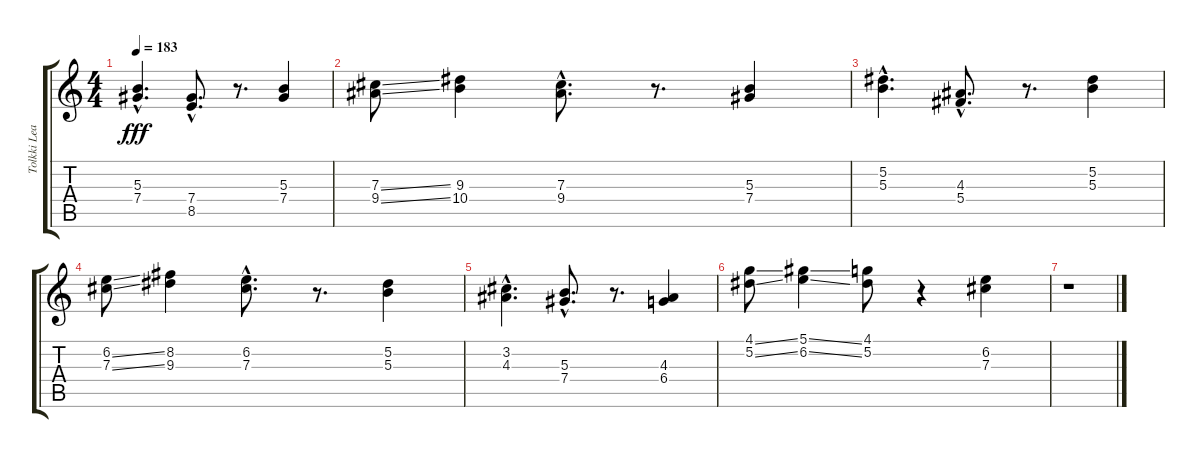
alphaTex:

\track ("Tolkki Lead" "Tolkki Lea") {instrument overdrivenguitar}
\staff {score tabs}
\tuning (Eb4 Bb3 Gb3 Db3 Ab2 Eb2) {hide}
\ts (4 4)
\tempo 183
\clef g2
\ks c
(5.3{hac} 7.4{hac}).4{d dy fff volume 10} (7.4{hac} 8.5{hac}).8{d volume 9} r.8{d} (5.3 7.4).4{volume 8} |
(7.3{ss} 9.4{ss}).8 (9.3 10.4).4{volume 8} (7.3{hac} 9.4{hac}).8{d volume 8} r.8{d} (5.3 7.4).4{volume 7} |
(5.2{hac} 5.3{hac}).4{d volume 6} (4.3{hac} 5.4{hac}).8{d volume 6} r.8{d} (5.2 5.3).4{volume 5} |
(6.2{ss} 7.3{ss}).8{volume 5} (8.2 9.3).4 (6.2{hac} 7.3{hac}).8{d volume 4} r.8{d} (5.2 5.3).4{volume 4} |
(3.2{hac} 4.3{hac}).4{d volume 3} (5.3{hac} 7.4{hac}).8{d volume 3} r.8{d} (4.3 6.4).4{volume 2} |
(4.1{ss} 5.2{ss}).8{volume 2} (5.1{ss} 6.2{ss}).4{volume 2} (4.1 5.2).8{volume 0} r.4 (6.2 7.3).4 |
r.1
